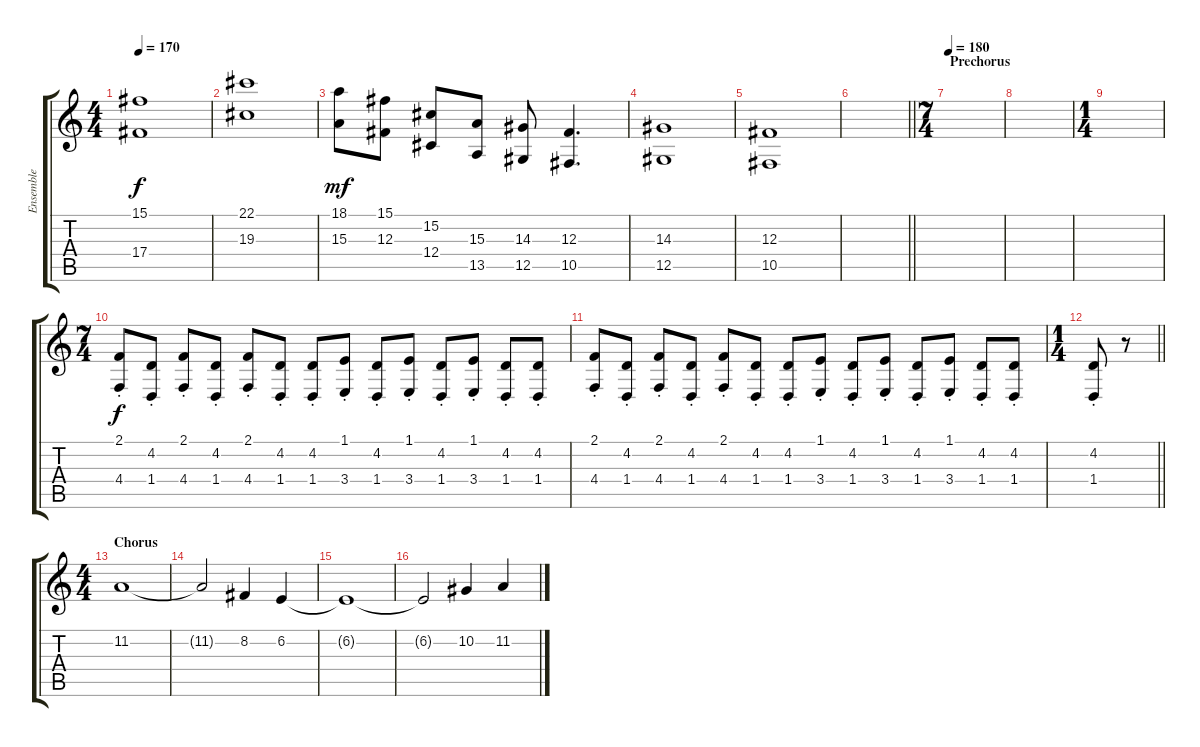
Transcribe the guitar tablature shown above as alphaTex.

\track ("Ensemble" "Ensemble") {instrument stringensemble1}
\staff {score tabs}
\tuning (Eb4 Bb3 Gb3 Db3 Ab2 Db2) {hide}
\ts (4 4)
\tempo 170
\clef g2
\ks c
(15.1 17.4).1{dy f} |
(22.1 19.3).1 |
(18.1 15.3).8{dy mf} (15.1 12.3).8 (15.2 12.4).8 (15.3 13.5).8 (14.3 12.5).8 (12.3 10.5).4{d} |
(14.3 12.5).1 |
(12.3 10.5).1 |
\barLineRight lightlight
|
\ts (7 4)
\section ("" "Prechorus")
\tempo 180
|
|
\ts (1 4)
|
\ts (7 4)
(2.1{st} 4.4{st}).8{dy f} (4.2{st} 1.4{st}).8 (2.1{st} 4.4{st}).8 (4.2{st} 1.4{st}).8 (2.1{st} 4.4{st}).8 (4.2{st} 1.4{st}).8 (4.2{st} 1.4{st}).8 (1.1{st} 3.4{st}).8 (4.2{st} 1.4{st}).8 (1.1{st} 3.4{st}).8 (4.2{st} 1.4{st}).8 (1.1{st} 3.4{st}).8 (4.2{st} 1.4{st}).8 (4.2{st} 1.4{st}).8 |
(2.1{st} 4.4{st}).8 (4.2{st} 1.4{st}).8 (2.1{st} 4.4{st}).8 (4.2{st} 1.4{st}).8 (2.1{st} 4.4{st}).8 (4.2{st} 1.4{st}).8 (4.2{st} 1.4{st}).8 (1.1{st} 3.4{st}).8 (4.2{st} 1.4{st}).8 (1.1{st} 3.4{st}).8 (4.2{st} 1.4{st}).8 (1.1{st} 3.4{st}).8 (4.2{st} 1.4{st}).8 (4.2{st} 1.4{st}).8 |
\ts (1 4)
\barLineRight lightlight
(4.2{st} 1.4{st}).8 r.8 |
\ts (4 4)
\section ("" "Chorus")
11.2.1 |
11.2{t}.2 8.2.4 6.2.4 |
6.2{t}.1 |
6.2{t}.2 10.2.4 11.2.4
